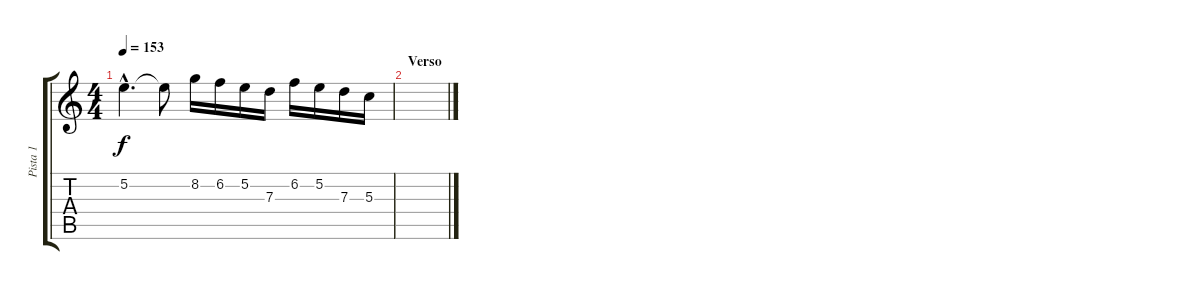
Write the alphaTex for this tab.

\track ("Pista 1" "Pista 1") {instrument overdrivenguitar}
\staff {score tabs}
\tuning (E4 B3 G3 D3 A2 E2) {hide}
\ts (4 4)
\tempo 153
\clef g2
\ks c
5.2{hac}.4{d dy f} 5.2{t}.8 8.2.16 6.2.16 5.2.16 7.3.16 6.2.16 5.2.16 7.3.16 5.3.16 |
\section ("" "Verso")
